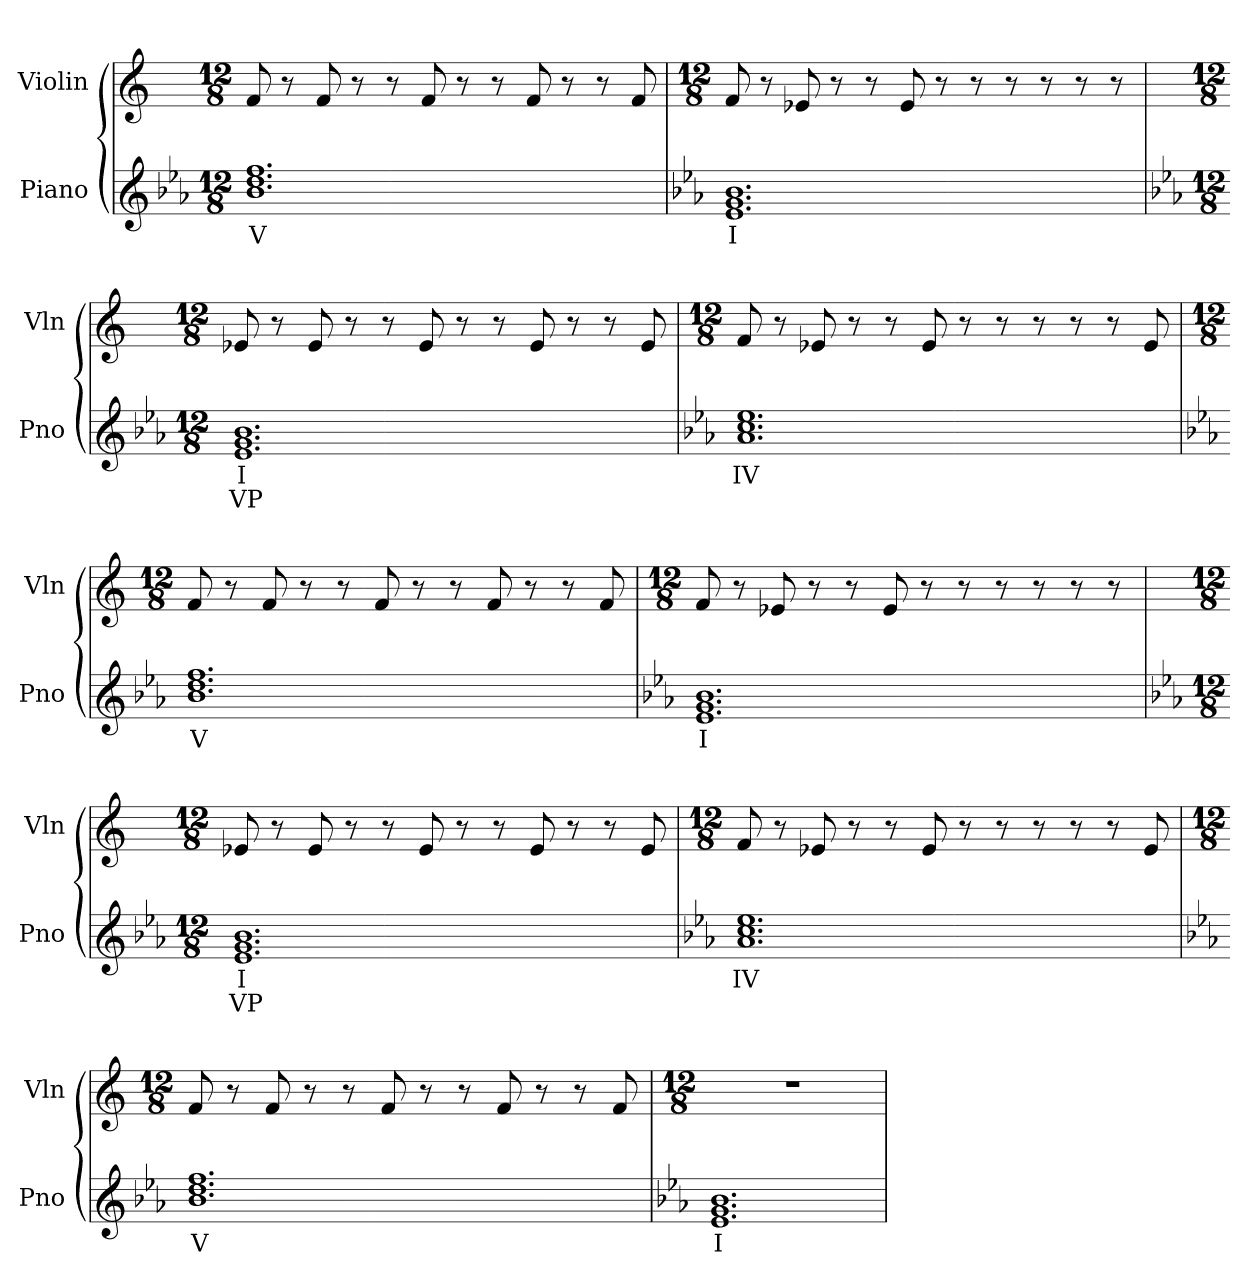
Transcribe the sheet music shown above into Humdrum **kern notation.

**kern	**text	**text	**kern
*part2	*part2	*part2	*part1
*staff2	*staff2	*staff2	*staff1
*I"Piano	*	*	*I"Violin
*I'Pno	*	*	*I'Vln
*k[b-e-a-]	*	*	*
*E-:	*	*	*
*M12/8	*	*	*M12/8
=	=	=	=
1.b- 1.dd 1.ff	V	.	8f
.	.	.	8r
.	.	.	8f
.	.	.	8r
.	.	.	8r
.	.	.	8f
.	.	.	8r
.	.	.	8r
.	.	.	8f
.	.	.	8r
.	.	.	8r
.	.	.	8f
=	=	=	=
*k[b-e-a-]	*	*	*
*E-:	*	*	*
*	*	*	*M12/8
1.e- 1.g 1.b-	I	.	8f
.	.	.	8r
.	.	.	8e-X
.	.	.	8r
.	.	.	8r
.	.	.	8e-
.	.	.	8r
.	.	.	8r
.	.	.	8r
.	.	.	8r
.	.	.	8r
.	.	.	8r
=	=	=	=
*k[b-e-a-]	*	*	*
*E-:	*	*	*
*M12/8	*	*	*M12/8
1.e- 1.g 1.b-	I	VP	8e-X
.	.	.	8r
.	.	.	8e-
.	.	.	8r
.	.	.	8r
.	.	.	8e-
.	.	.	8r
.	.	.	8r
.	.	.	8e-
.	.	.	8r
.	.	.	8r
.	.	.	8e-
=	=	=	=
*k[b-e-a-]	*	*	*
*E-:	*	*	*
*	*	*	*M12/8
1.a- 1.cc 1.ee-	IV	.	8f
.	.	.	8r
.	.	.	8e-X
.	.	.	8r
.	.	.	8r
.	.	.	8e-
.	.	.	8r
.	.	.	8r
.	.	.	8r
.	.	.	8r
.	.	.	8r
.	.	.	8e-
=	=	=	=
*k[b-e-a-]	*	*	*
*E-:	*	*	*
*	*	*	*M12/8
1.b- 1.dd 1.ff	V	.	8f
.	.	.	8r
.	.	.	8f
.	.	.	8r
.	.	.	8r
.	.	.	8f
.	.	.	8r
.	.	.	8r
.	.	.	8f
.	.	.	8r
.	.	.	8r
.	.	.	8f
=	=	=	=
*k[b-e-a-]	*	*	*
*E-:	*	*	*
*	*	*	*M12/8
1.e- 1.g 1.b-	I	.	8f
.	.	.	8r
.	.	.	8e-X
.	.	.	8r
.	.	.	8r
.	.	.	8e-
.	.	.	8r
.	.	.	8r
.	.	.	8r
.	.	.	8r
.	.	.	8r
.	.	.	8r
=	=	=	=
*k[b-e-a-]	*	*	*
*E-:	*	*	*
*M12/8	*	*	*M12/8
1.e- 1.g 1.b-	I	VP	8e-X
.	.	.	8r
.	.	.	8e-
.	.	.	8r
.	.	.	8r
.	.	.	8e-
.	.	.	8r
.	.	.	8r
.	.	.	8e-
.	.	.	8r
.	.	.	8r
.	.	.	8e-
=	=	=	=
*k[b-e-a-]	*	*	*
*E-:	*	*	*
*	*	*	*M12/8
1.a- 1.cc 1.ee-	IV	.	8f
.	.	.	8r
.	.	.	8e-X
.	.	.	8r
.	.	.	8r
.	.	.	8e-
.	.	.	8r
.	.	.	8r
.	.	.	8r
.	.	.	8r
.	.	.	8r
.	.	.	8e-
=	=	=	=
*k[b-e-a-]	*	*	*
*E-:	*	*	*
*	*	*	*M12/8
1.b- 1.dd 1.ff	V	.	8f
.	.	.	8r
.	.	.	8f
.	.	.	8r
.	.	.	8r
.	.	.	8f
.	.	.	8r
.	.	.	8r
.	.	.	8f
.	.	.	8r
.	.	.	8r
.	.	.	8f
=	=	=	=
*k[b-e-a-]	*	*	*
*E-:	*	*	*
*	*	*	*M12/8
1.e- 1.g 1.b-	I	.	1.r
=	=	=	=
*-	*-	*-	*-
